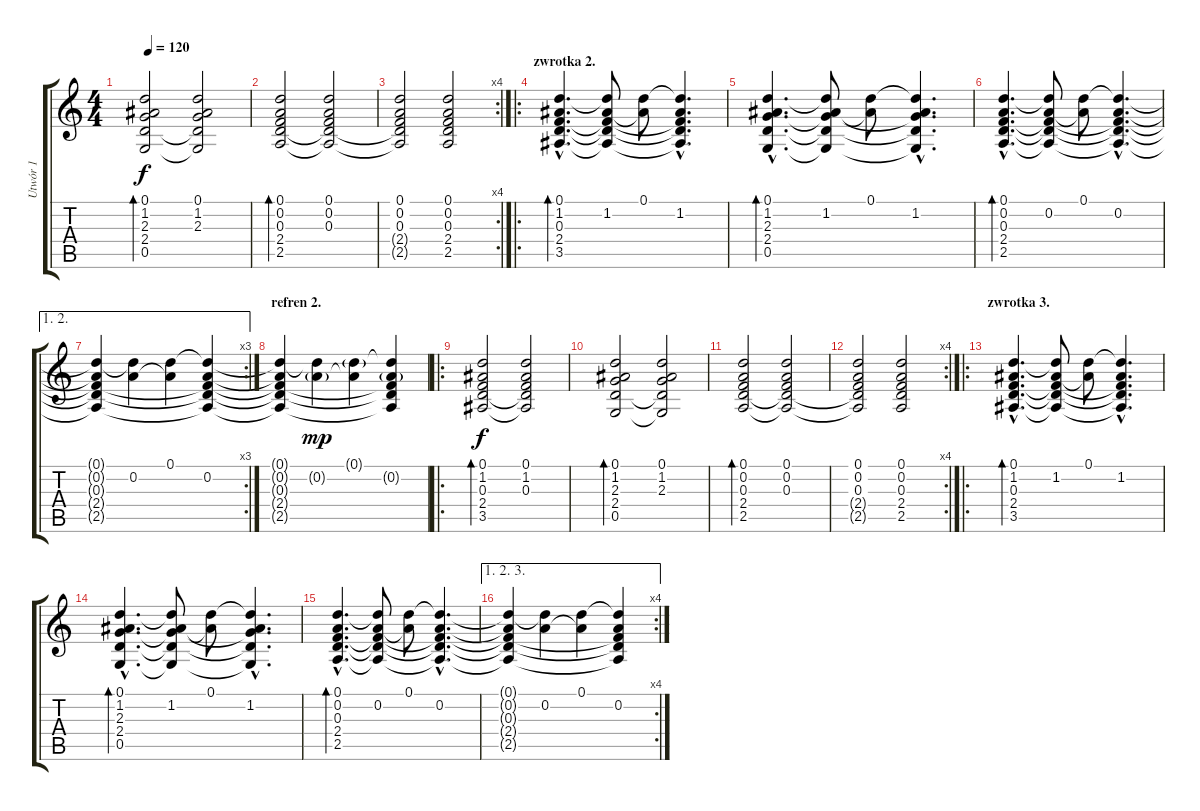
\track ("Utwór 1" "Utwór 1") {instrument electricguitarjazz}
\staff {score tabs}
\tuning (D4 A3 F3 C3 G2 D2) {hide}
\ts (4 4)
\tempo 120
\clef g2
\ks c
(0.1 1.2 2.3 2.4 0.5).2{bd 240 dy f} (0.1 1.2 2.3 2.4{t} 0.5{t}).2 |
(0.1 0.2 0.3 2.4 2.5).2{bd 240} (0.1 0.2 0.3 2.4{t} 2.5{t}).2 |
\rc 4
(0.1 0.2 0.3 2.4{t} 2.5{t}).2 (0.1 0.2 0.3 2.4 2.5).2 |
\ro
\section ("" "zwrotka 2.")
(0.1{hac} 1.2{hac} 0.3{hac} 2.4{hac} 3.5{hac}).4{d bd 240} (0.1{t} 1.2 0.3{t} 2.4{t} 3.5{t}).8 (0.1 1.2{t}).8 (0.1{hac t} 1.2{hac} 0.3{hac t} 2.4{hac t} 3.5{hac t}).4{d} |
(0.1{hac} 1.2{hac} 2.3{hac} 2.4{hac} 0.5{hac}).4{d bd 240} (0.1{t} 1.2 2.3{t} 2.4{t} 0.5{t}).8 (0.1 1.2{t}).8 (0.1{hac t} 1.2{hac} 2.3{hac t} 2.4{hac t} 0.5{hac t}).4{d} |
(0.1{hac} 0.2{hac} 0.3{hac} 2.4{hac} 2.5{hac}).4{d bd 240} (0.1{t} 0.2 0.3{t} 2.4{t} 2.5{t}).8 (0.1 0.2{t}).8 (0.1{hac t} 0.2{hac} 0.3{hac t} 2.4{hac t} 2.5{hac t}).4{d} |
\ae (1 2)
\rc 3
(0.1{t} 0.2{t} 0.3{t} 2.4{t} 2.5{t}).4 (0.1{t} 0.2).4 (0.1 0.2{t}).4 (0.1{t} 0.2 0.3{t} 2.4{t} 2.5{t}).4 |
\section ("" "refren 2.")
(0.1{t} 0.2{t} 0.3{t} 2.4{t} 2.5{t}).4 (0.1{t} 0.2{g}).4{dy mp} (0.1{g} 0.2{t}).4 (0.1{t} 0.2{g} 0.3{t} 2.4{t} 2.5{t}).4 |
\ro
(0.1 1.2 0.3 2.4 3.5).2{bd 240 dy f} (0.1 1.2 0.3 2.4{t} 3.5{t}).2 |
(0.1 1.2 2.3 2.4 0.5).2{bd 240} (0.1 1.2 2.3 2.4{t} 0.5{t}).2 |
(0.1 0.2 0.3 2.4 2.5).2{bd 240} (0.1 0.2 0.3 2.4{t} 2.5{t}).2 |
\rc 4
(0.1 0.2 0.3 2.4{t} 2.5{t}).2 (0.1 0.2 0.3 2.4 2.5).2 |
\ro
\section ("" "zwrotka 3.")
(0.1{hac} 1.2{hac} 0.3{hac} 2.4{hac} 3.5{hac}).4{d bd 240} (0.1{t} 1.2 0.3{t} 2.4{t} 3.5{t}).8 (0.1 1.2{t}).8 (0.1{hac t} 1.2{hac} 0.3{hac t} 2.4{hac t} 3.5{hac t}).4{d} |
(0.1{hac} 1.2{hac} 2.3{hac} 2.4{hac} 0.5{hac}).4{d bd 240} (0.1{t} 1.2 2.3{t} 2.4{t} 0.5{t}).8 (0.1 1.2{t}).8 (0.1{hac t} 1.2{hac} 2.3{hac t} 2.4{hac t} 0.5{hac t}).4{d} |
(0.1{hac} 0.2{hac} 0.3{hac} 2.4{hac} 2.5{hac}).4{d bd 240} (0.1{t} 0.2 0.3{t} 2.4{t} 2.5{t}).8 (0.1 0.2{t}).8 (0.1{hac t} 0.2{hac} 0.3{hac t} 2.4{hac t} 2.5{hac t}).4{d} |
\ae (1 2 3)
\rc 4
(0.1{t} 0.2{t} 0.3{t} 2.4{t} 2.5{t}).4 (0.1{t} 0.2).4 (0.1 0.2{t}).4 (0.1{t} 0.2 0.3{t} 2.4{t} 2.5{t}).4
